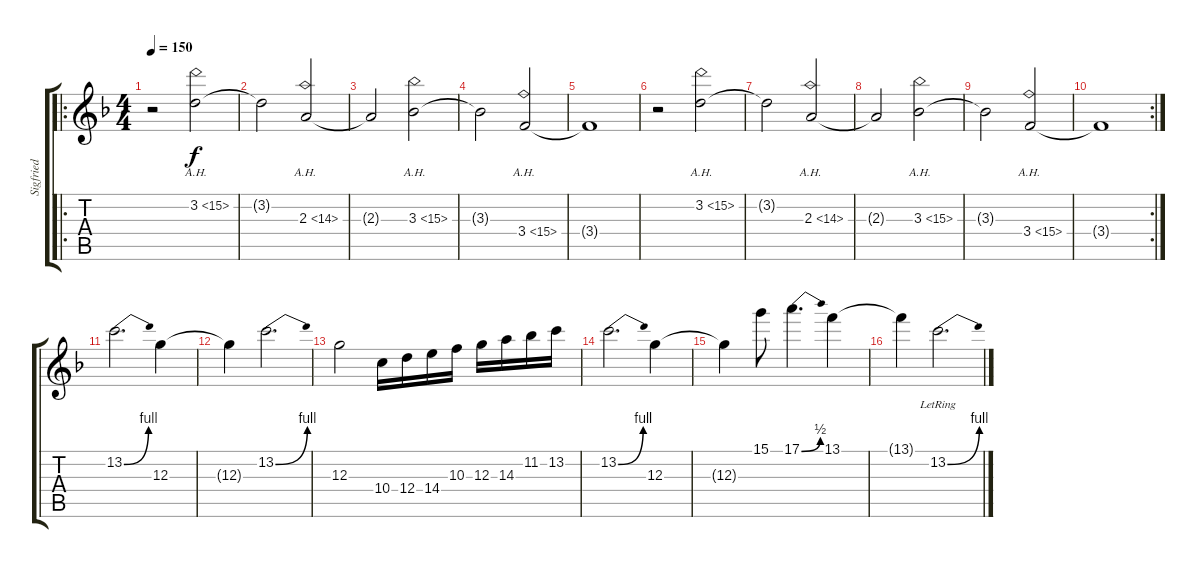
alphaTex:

\track ("Sigfried" "Sigfried") {instrument distortionguitar}
\staff {score tabs}
\tuning (E4 B3 G3 D3 A2 E2) {hide}
\ro
\ts (4 4)
\tempo 150
\clef g2
\ks dminor
r.2{dy f volume 16 instrument guitarharmonics} 3.2{ah 12}.2 |
3.2{t}.2 2.3{ah 12}.2 |
2.3{t}.2 3.3{ah 12}.2 |
3.3{t}.2 3.4{ah 12}.2 |
3.4{t}.1 |
r.2 3.2{ah 12}.2 |
3.2{t}.2 2.3{ah 12}.2 |
2.3{t}.2 3.3{ah 12}.2 |
3.3{t}.2 3.4{ah 12}.2 |
\rc 2
3.4{t}.1 |
13.2{be (bend 0 0 60 4)}.2{d instrument distortionguitar} 12.3.4 |
12.3{t}.4 13.2{be (bend 0 0 60 4)}.2{d} |
12.3.2 10.4.16 12.4.16 14.4.16 10.3.16 12.3.16 14.3.16 11.2.16 13.2.16 |
13.2{be (bend 0 0 60 4)}.2{d} 12.3.4 |
12.3{t}.4 15.1.8 17.1{be (bend 0 0 60 2)}.4{d} 13.1.4 |
13.1{t}.4 13.2{be (bend 0 0 60 4) lr}.2{d}
